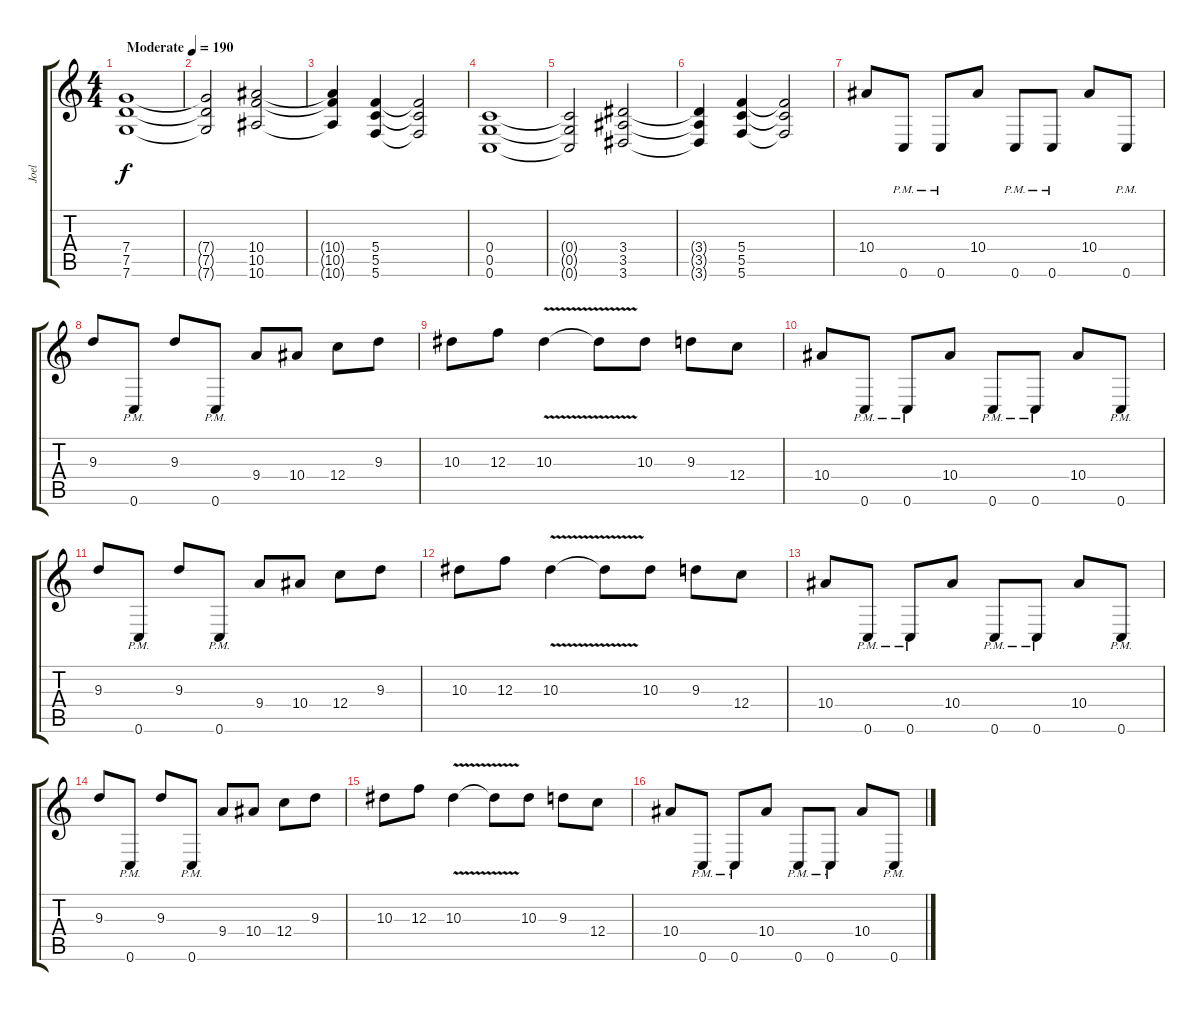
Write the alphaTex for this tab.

\track ("Joel" "Joel") {instrument distortionguitar}
\staff {score tabs}
\tuning (D4 A3 F3 C3 G2 C2) {hide}
\ts (4 4)
\tempo (190 "Moderate")
\clef g2
\ks c
(7.4 7.5 7.6).1{dy f instrument distortionguitar} |
(7.4{t} 7.5{t} 7.6{t}).2 (10.4 10.5 10.6).2 |
(10.4{t} 10.5{t} 10.6{t}).4 (5.4 5.5 5.6).4 (5.4{t} 5.5{t} 5.6{t}).2 |
(0.4 0.5 0.6).1 |
(0.4{t} 0.5{t} 0.6{t}).2 (3.4 3.5 3.6).2 |
(3.4{t} 3.5{t} 3.6{t}).4 (5.4 5.5 5.6).4 (5.4{t} 5.5{t} 5.6{t}).2 |
10.4.8 0.6{pm}.8 0.6{pm}.8 10.4.8 0.6{pm}.8 0.6{pm}.8 10.4.8 0.6{pm}.8 |
9.3.8 0.6{pm}.8 9.3.8 0.6{pm}.8 9.4.8 10.4.8 12.4.8 9.3.8 |
10.3.8 12.3.8 10.3{v}.4 10.3{t}.8 10.3.8 9.3.8 12.4.8 |
10.4.8 0.6{pm}.8 0.6{pm}.8 10.4.8 0.6{pm}.8 0.6{pm}.8 10.4.8 0.6{pm}.8 |
9.3.8 0.6{pm}.8 9.3.8 0.6{pm}.8 9.4.8 10.4.8 12.4.8 9.3.8 |
10.3.8 12.3.8 10.3{v}.4 10.3{t}.8 10.3.8 9.3.8 12.4.8 |
10.4.8 0.6{pm}.8 0.6{pm}.8 10.4.8 0.6{pm}.8 0.6{pm}.8 10.4.8 0.6{pm}.8 |
9.3.8 0.6{pm}.8 9.3.8 0.6{pm}.8 9.4.8 10.4.8 12.4.8 9.3.8 |
10.3.8 12.3.8 10.3{v}.4 10.3{t}.8 10.3.8 9.3.8 12.4.8 |
10.4.8 0.6{pm}.8 0.6{pm}.8 10.4.8 0.6{pm}.8 0.6{pm}.8 10.4.8 0.6{pm}.8
